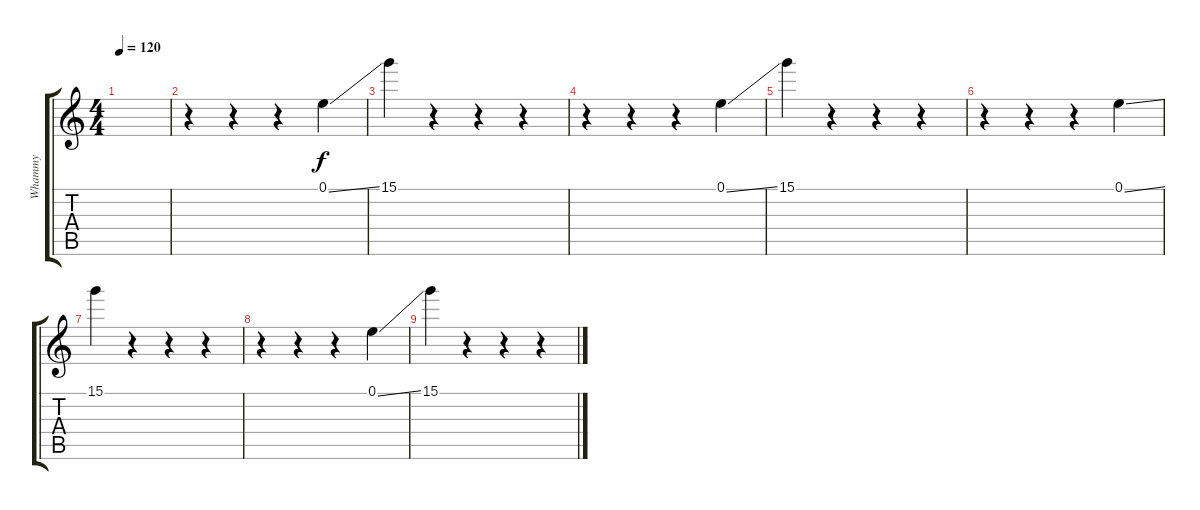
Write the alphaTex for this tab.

\track ("Whammy" "Whammy") {instrument distortionguitar}
\staff {score tabs}
\tuning (E4 B3 G3 D3 A2 E2) {hide}
\ts (4 4)
\tempo 120
\clef g2
\ks c
|
r.4 r.4 r.4 0.1{ss}.4 |
15.1.4 r.4 r.4 r.4 |
r.4 r.4 r.4 0.1{ss}.4 |
15.1.4 r.4 r.4 r.4 |
r.4 r.4 r.4 0.1{ss}.4 |
15.1.4 r.4 r.4 r.4 |
r.4 r.4 r.4 0.1{ss}.4 |
15.1.4 r.4 r.4 r.4
